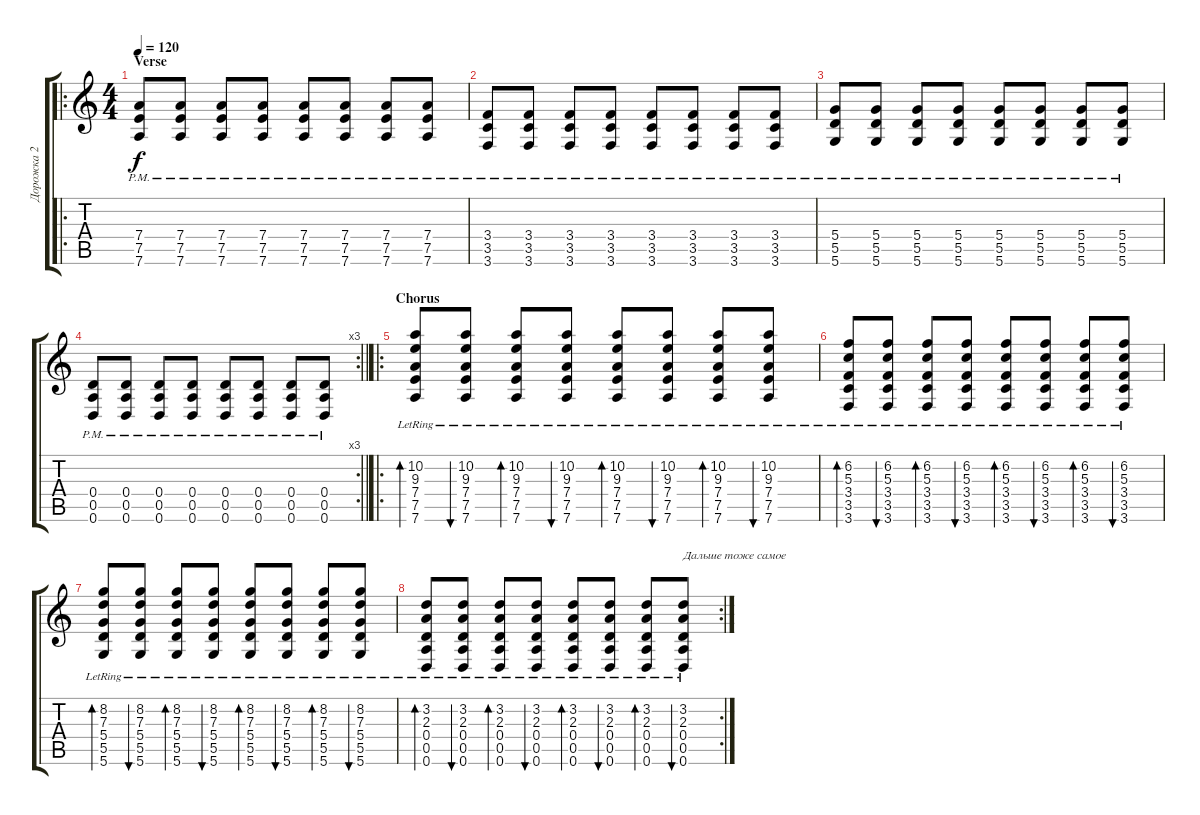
\track ("Дорожка 2" "Дорожка 2") {instrument acousticguitarsteel}
\staff {score tabs}
\tuning (E4 B3 G3 D3 A2 D2) {hide}
\ro
\ts (4 4)
\section ("" "Verse")
\tempo 120
\clef g2
\ks c
(7.4{pm} 7.5{pm} 7.6{pm}).8{dy f} (7.4{pm} 7.5{pm} 7.6{pm}).8 (7.4{pm} 7.5{pm} 7.6{pm}).8 (7.4{pm} 7.5{pm} 7.6{pm}).8 (7.4{pm} 7.5{pm} 7.6{pm}).8 (7.4{pm} 7.5{pm} 7.6{pm}).8 (7.4{pm} 7.5{pm} 7.6{pm}).8 (7.4{pm} 7.5{pm} 7.6{pm}).8 |
(3.4{pm} 3.5{pm} 3.6{pm}).8 (3.4{pm} 3.5{pm} 3.6{pm}).8 (3.4{pm} 3.5{pm} 3.6{pm}).8 (3.4{pm} 3.5{pm} 3.6{pm}).8 (3.4{pm} 3.5{pm} 3.6{pm}).8 (3.4{pm} 3.5{pm} 3.6{pm}).8 (3.4{pm} 3.5{pm} 3.6{pm}).8 (3.4{pm} 3.5{pm} 3.6{pm}).8 |
(5.4{pm} 5.5{pm} 5.6{pm}).8 (5.4{pm} 5.5{pm} 5.6{pm}).8 (5.4{pm} 5.5{pm} 5.6{pm}).8 (5.4{pm} 5.5{pm} 5.6{pm}).8 (5.4{pm} 5.5{pm} 5.6{pm}).8 (5.4{pm} 5.5{pm} 5.6{pm}).8 (5.4{pm} 5.5{pm} 5.6{pm}).8 (5.4{pm} 5.5{pm} 5.6{pm}).8 |
\rc 3
\barLineRight lightlight
(0.4{pm} 0.5{pm} 0.6{pm}).8 (0.4{pm} 0.5{pm} 0.6{pm}).8 (0.4{pm} 0.5{pm} 0.6{pm}).8 (0.4{pm} 0.5{pm} 0.6{pm}).8 (0.4{pm} 0.5{pm} 0.6{pm}).8 (0.4{pm} 0.5{pm} 0.6{pm}).8 (0.4{pm} 0.5{pm} 0.6{pm}).8 (0.4{pm} 0.5{pm} 0.6{pm}).8 |
\ro
\section ("" "Chorus")
(10.2{lr} 9.3{lr} 7.4{lr} 7.5{lr} 7.6{lr}).8{bd 30} (10.2{lr} 9.3{lr} 7.4{lr} 7.5{lr} 7.6{lr}).8{bu 30} (10.2{lr} 9.3{lr} 7.4{lr} 7.5{lr} 7.6{lr}).8{bd 30} (10.2{lr} 9.3{lr} 7.4{lr} 7.5{lr} 7.6{lr}).8{bu 30} (10.2{lr} 9.3{lr} 7.4{lr} 7.5{lr} 7.6{lr}).8{bd 30} (10.2{lr} 9.3{lr} 7.4{lr} 7.5{lr} 7.6{lr}).8{bu 30} (10.2{lr} 9.3{lr} 7.4{lr} 7.5{lr} 7.6{lr}).8{bd 30} (10.2{lr} 9.3{lr} 7.4{lr} 7.5{lr} 7.6{lr}).8{bu 30} |
(6.2{lr} 5.3{lr} 3.4{lr} 3.5{lr} 3.6{lr}).8{bd 30} (6.2{lr} 5.3{lr} 3.4{lr} 3.5{lr} 3.6{lr}).8{bu 30} (6.2{lr} 5.3{lr} 3.4{lr} 3.5{lr} 3.6{lr}).8{bd 30} (6.2{lr} 5.3{lr} 3.4{lr} 3.5{lr} 3.6{lr}).8{bu 30} (6.2{lr} 5.3{lr} 3.4{lr} 3.5{lr} 3.6{lr}).8{bd 30} (6.2{lr} 5.3{lr} 3.4{lr} 3.5{lr} 3.6{lr}).8{bu 30} (6.2{lr} 5.3{lr} 3.4{lr} 3.5{lr} 3.6{lr}).8{bd 30} (6.2{lr} 5.3{lr} 3.4{lr} 3.5{lr} 3.6{lr}).8{bu 30} |
(8.2{lr} 7.3{lr} 5.4{lr} 5.5{lr} 5.6{lr}).8{bd 30} (8.2{lr} 7.3{lr} 5.4{lr} 5.5{lr} 5.6{lr}).8{bu 30} (8.2{lr} 7.3{lr} 5.4{lr} 5.5{lr} 5.6{lr}).8{bd 30} (8.2{lr} 7.3{lr} 5.4{lr} 5.5{lr} 5.6{lr}).8{bu 30} (8.2{lr} 7.3{lr} 5.4{lr} 5.5{lr} 5.6{lr}).8{bd 30} (8.2{lr} 7.3{lr} 5.4{lr} 5.5{lr} 5.6{lr}).8{bu 30} (8.2{lr} 7.3{lr} 5.4{lr} 5.5{lr} 5.6{lr}).8{bd 30} (8.2{lr} 7.3{lr} 5.4{lr} 5.5{lr} 5.6{lr}).8{bu 30} |
\rc 2
(3.2{lr} 2.3{lr} 0.4{lr} 0.5{lr} 0.6{lr}).8{bd 30} (3.2{lr} 2.3{lr} 0.4{lr} 0.5{lr} 0.6{lr}).8{bu 30} (3.2{lr} 2.3{lr} 0.4{lr} 0.5{lr} 0.6{lr}).8{bd 30} (3.2{lr} 2.3{lr} 0.4{lr} 0.5{lr} 0.6{lr}).8{bu 30} (3.2{lr} 2.3{lr} 0.4{lr} 0.5{lr} 0.6{lr}).8{bd 30} (3.2{lr} 2.3{lr} 0.4{lr} 0.5{lr} 0.6{lr}).8{bu 30} (3.2{lr} 2.3{lr} 0.4{lr} 0.5{lr} 0.6{lr}).8{bd 30} (3.2{lr} 2.3{lr} 0.4{lr} 0.5{lr} 0.6{lr}).8{bu 30 txt "Дальше тоже самое"}
